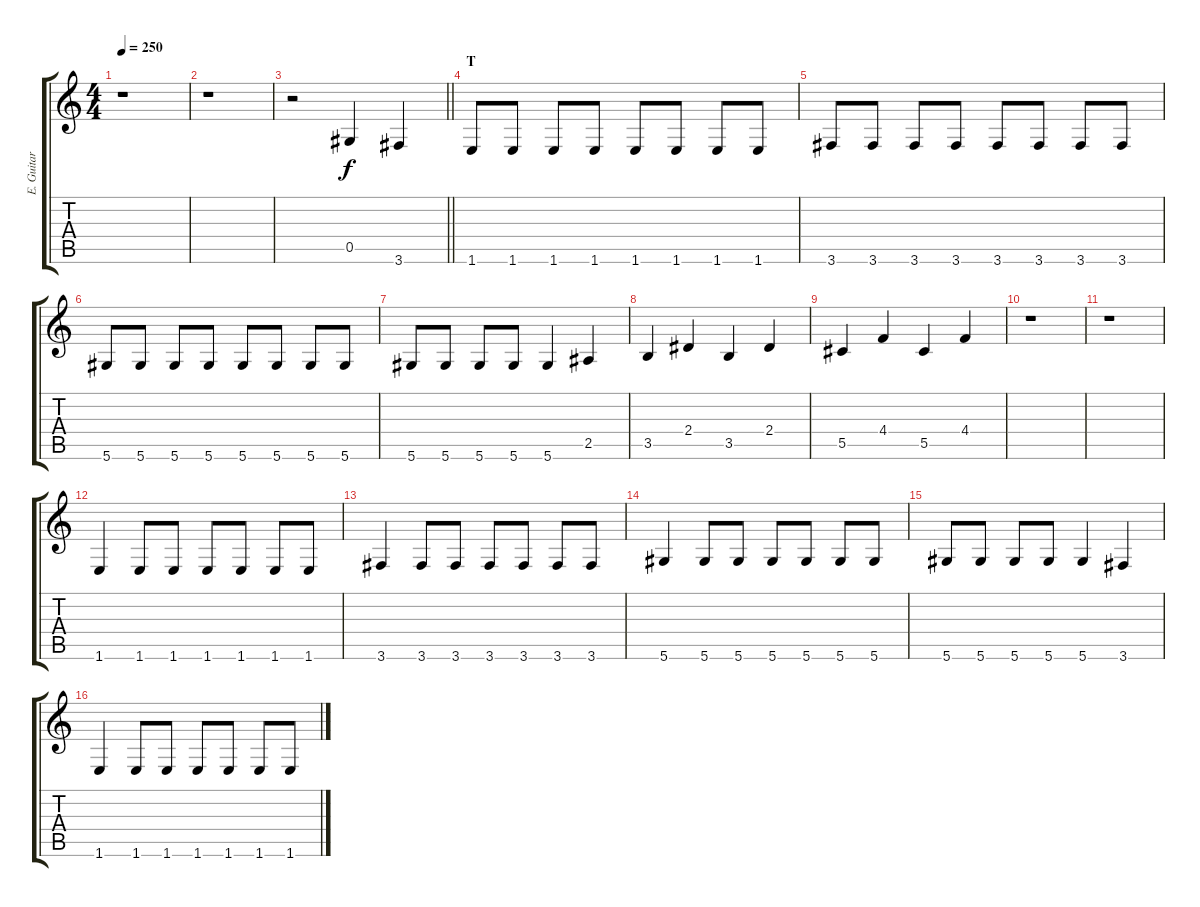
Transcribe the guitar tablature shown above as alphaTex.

\track ("E. Guitar II" "E. Guitar ") {instrument electricguitarclean}
\staff {score tabs}
\tuning (Eb4 Bb3 Gb3 Db3 Ab2 Eb2) {hide}
\ts (4 4)
\tempo 250
\clef g2
\ks c
r.1{dy f} |
r.1 |
\barLineRight lightlight
r.2 0.5.4 3.6.4 |
\section ("" "T")
1.6.8 1.6.8 1.6.8 1.6.8 1.6.8 1.6.8 1.6.8 1.6.8 |
3.6.8 3.6.8 3.6.8 3.6.8 3.6.8 3.6.8 3.6.8 3.6.8 |
5.6.8 5.6.8 5.6.8 5.6.8 5.6.8 5.6.8 5.6.8 5.6.8 |
5.6.8 5.6.8 5.6.8 5.6.8 5.6.4 2.5.4 |
3.5.4 2.4.4 3.5.4 2.4.4 |
5.5.4 4.4.4 5.5.4 4.4.4 |
r.1 |
r.1 |
1.6.4 1.6.8 1.6.8 1.6.8 1.6.8 1.6.8 1.6.8 |
3.6.4 3.6.8 3.6.8 3.6.8 3.6.8 3.6.8 3.6.8 |
5.6.4 5.6.8 5.6.8 5.6.8 5.6.8 5.6.8 5.6.8 |
5.6.8 5.6.8 5.6.8 5.6.8 5.6.4 3.6.4 |
1.6.4 1.6.8 1.6.8 1.6.8 1.6.8 1.6.8 1.6.8
